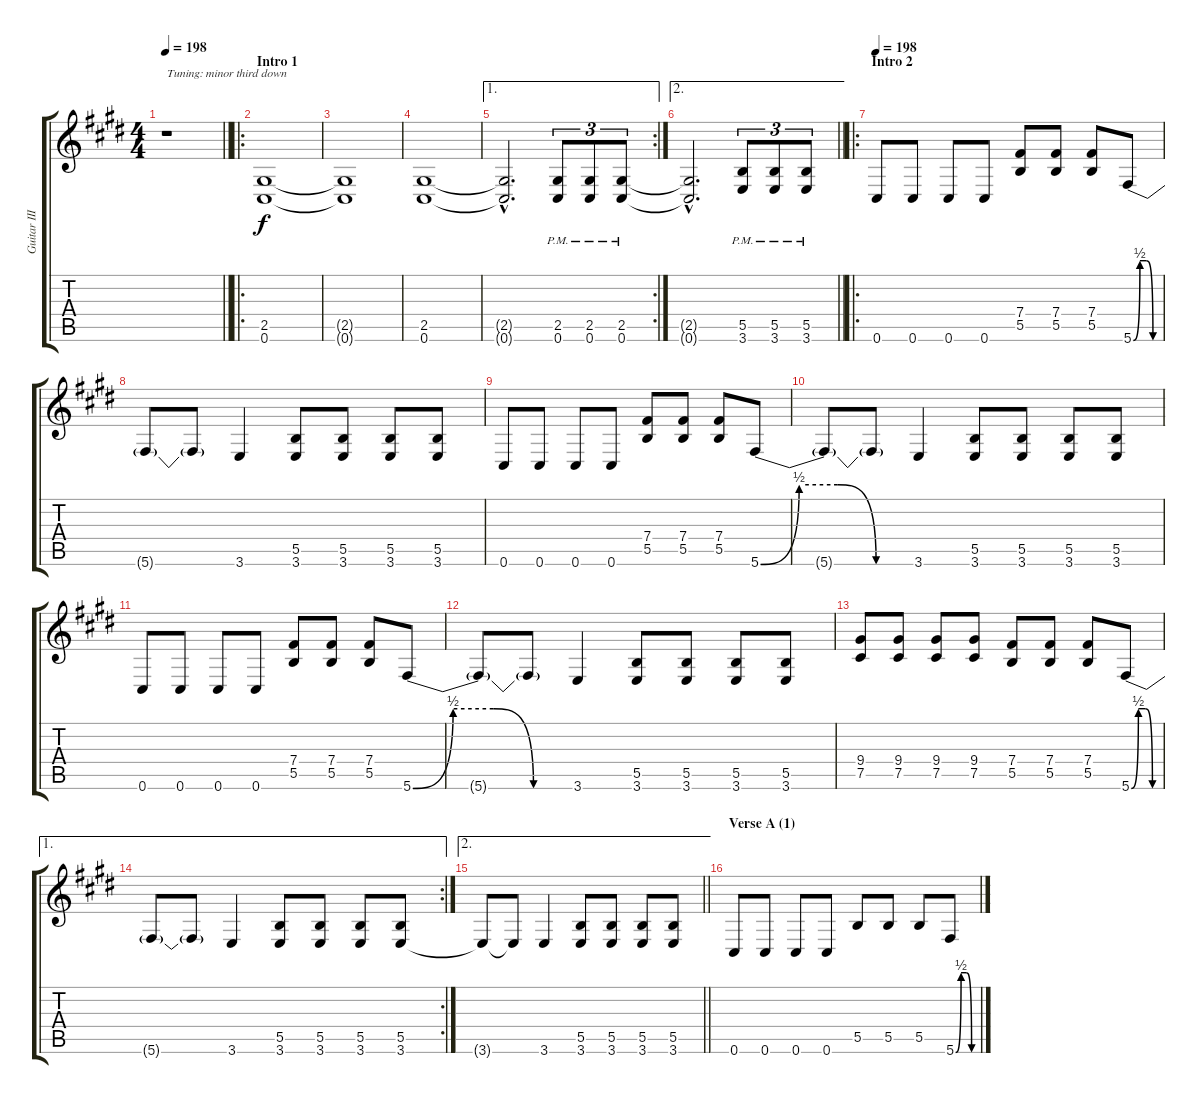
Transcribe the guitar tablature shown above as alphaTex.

\track ("Guitar III" "Guitar III") {instrument distortionguitar}
\staff {score tabs}
\tuning (Db4 Ab3 E3 B2 Gb2 Db2) {hide}
\ts (4 4)
\tempo 198
\tempo 99
\tempo 198
\clef g2
\barLineRight lightlight
\ks c#minor
r.1{txt "Tuning: minor third down" dy f instrument distortionguitar} |
\ro
\section ("" "Intro 1")
(2.5 0.6).1 |
(2.5{t} 0.6{t}).1 |
(2.5 0.6).1 |
\ae 1
\rc 2
(2.5{hac t} 0.6{hac t}).2{d} (2.5{pm} 0.6{pm}).8{tu (3 2)} (2.5{pm} 0.6{pm}).8{tu (3 2)} (2.5{pm} 0.6{pm}).8{tu (3 2)} |
\ae 2
\barLineRight lightlight
(2.5{hac t} 0.6{hac t}).2{d} (5.5{pm} 3.6{pm}).8{tu (3 2)} (5.5{pm} 3.6{pm}).8{tu (3 2)} (5.5{pm} 3.6{pm}).8{tu (3 2)} |
\ro
\section ("" "Intro 2")
\tempo 198
0.6.8 0.6.8 0.6.8 0.6.8 (7.4 5.5).8 (7.4 5.5).8 (7.4 5.5).8 5.6{be (custom 0 0 15 2 30 2 45 0 60 0)}.8 |
5.6{t}.8 5.6{t}.8 3.6.4 (5.5 3.6).8 (5.5 3.6).8 (5.5 3.6).8 (5.5 3.6).8 |
0.6.8 0.6.8 0.6.8 0.6.8 (7.4 5.5).8 (7.4 5.5).8 (7.4 5.5).8 5.6{be (custom 0 0 15 2 30 2 45 0 60 0)}.8 |
5.6{t}.8 5.6{t}.8 3.6.4 (5.5 3.6).8 (5.5 3.6).8 (5.5 3.6).8 (5.5 3.6).8 |
0.6.8 0.6.8 0.6.8 0.6.8 (7.4 5.5).8 (7.4 5.5).8 (7.4 5.5).8 5.6{be (custom 0 0 15 2 30 2 45 0 60 0)}.8 |
5.6{t}.8 5.6{t}.8 3.6.4 (5.5 3.6).8 (5.5 3.6).8 (5.5 3.6).8 (5.5 3.6).8 |
(9.4 7.5).8 (9.4 7.5).8 (9.4 7.5).8 (9.4 7.5).8 (7.4 5.5).8 (7.4 5.5).8 (7.4 5.5).8 5.6{be (custom 0 0 15 2 30 2 45 0 60 0)}.8 |
\ae 1
\rc 2
5.6{t}.8 5.6{t}.8 3.6.4 (5.5 3.6).8 (5.5 3.6).8 (5.5 3.6).8 (5.5 3.6).8 |
\ae 2
\barLineRight lightlight
3.6{t}.8 3.6{t}.8 3.6.4 (5.5 3.6).8 (5.5 3.6).8 (5.5 3.6).8 (5.5 3.6).8 |
\section ("" "Verse A (1)")
0.6.8 0.6.8 0.6.8 0.6.8 5.5.8 5.5.8 5.5.8 5.6{be (custom 0 0 15 2 30 2 45 0 60 0)}.8
